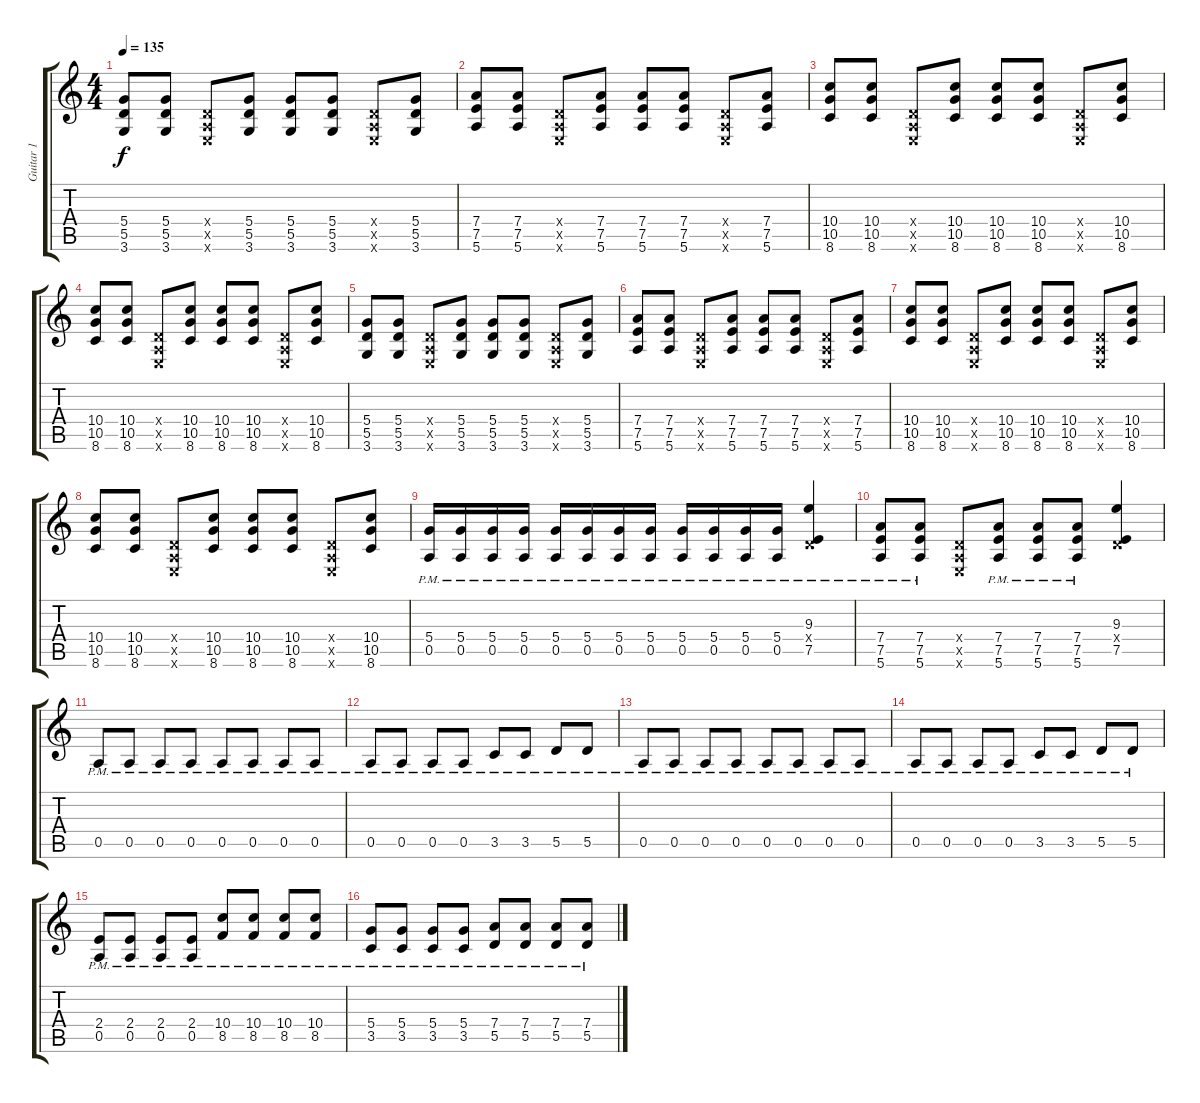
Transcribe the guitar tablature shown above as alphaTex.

\track ("Guitar 1 " "Guitar 1 ") {instrument overdrivenguitar}
\staff {score tabs}
\tuning (E4 B3 G3 D3 A2 E2) {hide}
\ts (4 4)
\tempo 135
\clef g2
\ks c
(5.4 5.5 3.6).8{dy f} (5.4 5.5 3.6).8 (0.4{x} 0.5{x} 0.6{x}).8 (5.4 5.5 3.6).8 (5.4 5.5 3.6).8 (5.4 5.5 3.6).8 (0.4{x} 0.5{x} 0.6{x}).8 (5.4 5.5 3.6).8 |
(7.4 7.5 5.6).8 (7.4 7.5 5.6).8 (0.4{x} 0.5{x} 0.6{x}).8 (7.4 7.5 5.6).8 (7.4 7.5 5.6).8 (7.4 7.5 5.6).8 (0.4{x} 0.5{x} 0.6{x}).8 (7.4 7.5 5.6).8 |
(10.4 10.5 8.6).8 (10.4 10.5 8.6).8 (0.4{x} 0.5{x} 0.6{x}).8 (10.4 10.5 8.6).8 (10.4 10.5 8.6).8 (10.4 10.5 8.6).8 (0.4{x} 0.5{x} 0.6{x}).8 (10.4 10.5 8.6).8 |
(10.4 10.5 8.6).8 (10.4 10.5 8.6).8 (0.4{x} 0.5{x} 0.6{x}).8 (10.4 10.5 8.6).8 (10.4 10.5 8.6).8 (10.4 10.5 8.6).8 (0.4{x} 0.5{x} 0.6{x}).8 (10.4 10.5 8.6).8 |
(5.4 5.5 3.6).8 (5.4 5.5 3.6).8 (0.4{x} 0.5{x} 0.6{x}).8 (5.4 5.5 3.6).8 (5.4 5.5 3.6).8 (5.4 5.5 3.6).8 (0.4{x} 0.5{x} 0.6{x}).8 (5.4 5.5 3.6).8 |
(7.4 7.5 5.6).8 (7.4 7.5 5.6).8 (0.4{x} 0.5{x} 0.6{x}).8 (7.4 7.5 5.6).8 (7.4 7.5 5.6).8 (7.4 7.5 5.6).8 (0.4{x} 0.5{x} 0.6{x}).8 (7.4 7.5 5.6).8 |
(10.4 10.5 8.6).8 (10.4 10.5 8.6).8 (0.4{x} 0.5{x} 0.6{x}).8 (10.4 10.5 8.6).8 (10.4 10.5 8.6).8 (10.4 10.5 8.6).8 (0.4{x} 0.5{x} 0.6{x}).8 (10.4 10.5 8.6).8 |
(10.4 10.5 8.6).8 (10.4 10.5 8.6).8 (0.4{x} 0.5{x} 0.6{x}).8 (10.4 10.5 8.6).8 (10.4 10.5 8.6).8 (10.4 10.5 8.6).8 (0.4{x} 0.5{x} 0.6{x}).8 (10.4 10.5 8.6).8 |
(5.4{pm} 0.5{pm}).16 (5.4{pm} 0.5{pm}).16 (5.4{pm} 0.5{pm}).16 (5.4{pm} 0.5{pm}).16 (5.4{pm} 0.5{pm}).16 (5.4{pm} 0.5{pm}).16 (5.4{pm} 0.5{pm}).16 (5.4{pm} 0.5{pm}).16 (5.4{pm} 0.5{pm}).16 (5.4{pm} 0.5{pm}).16 (5.4{pm} 0.5{pm}).16 (5.4{pm} 0.5{pm}).16 (9.3 0.4{x} 7.5{pm}).4 |
(7.4{pm} 7.5{pm} 5.6{pm}).8 (7.4{pm} 7.5{pm} 5.6{pm}).8 (0.4{x} 0.5{x} 0.6{x}).8 (7.4{pm} 7.5{pm} 5.6{pm}).8 (7.4{pm} 7.5{pm} 5.6{pm}).8 (7.4{pm} 7.5{pm} 5.6{pm}).8 (9.3 0.4{x} 7.5).4 |
0.5{pm}.8 0.5{pm}.8 0.5{pm}.8 0.5{pm}.8 0.5{pm}.8 0.5{pm}.8 0.5{pm}.8 0.5{pm}.8 |
0.5{pm}.8 0.5{pm}.8 0.5{pm}.8 0.5{pm}.8 3.5{pm}.8 3.5{pm}.8 5.5{pm}.8 5.5{pm}.8 |
0.5{pm}.8 0.5{pm}.8 0.5{pm}.8 0.5{pm}.8 0.5{pm}.8 0.5{pm}.8 0.5{pm}.8 0.5{pm}.8 |
0.5{pm}.8 0.5{pm}.8 0.5{pm}.8 0.5{pm}.8 3.5{pm}.8 3.5{pm}.8 5.5{pm}.8 5.5{pm}.8 |
(2.4{pm} 0.5{pm}).8 (2.4{pm} 0.5{pm}).8 (2.4{pm} 0.5{pm}).8 (2.4{pm} 0.5{pm}).8 (10.4{pm} 8.5{pm}).8 (10.4{pm} 8.5{pm}).8 (10.4{pm} 8.5{pm}).8 (10.4{pm} 8.5{pm}).8 |
(5.4{pm} 3.5{pm}).8 (5.4{pm} 3.5{pm}).8 (5.4{pm} 3.5{pm}).8 (5.4{pm} 3.5{pm}).8 (7.4{pm} 5.5{pm}).8 (7.4{pm} 5.5{pm}).8 (7.4{pm} 5.5{pm}).8 (7.4{pm} 5.5{pm}).8
